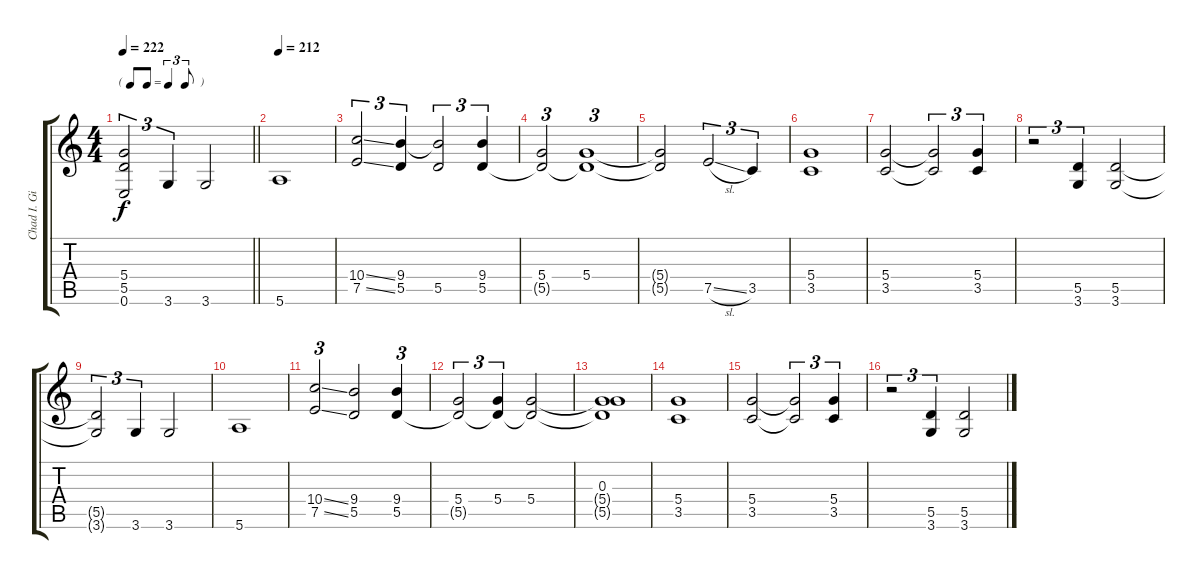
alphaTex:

\track ("Chad I. Ginsburg" "Chad I. Gi") {instrument acousticguitarsteel}
\staff {score tabs}
\tuning (E4 B3 G3 D3 A2 E2) {hide}
\ts (4 4)
\tf triplet8th
\tempo 222
\clef g2
\barLineRight lightlight
\ks c
(5.4{t} 5.5{t} 0.6{t}).2{tu (3 2) dy f} 3.6.4{tu (3 2)} 3.6.2 |
\section ("" "")
\tempo 212
5.6.1 |
(10.4{ss} 7.5{ss}).2{tu (3 2)} (9.4 5.5).4{tu (3 2)} (9.4{t} 5.5).2{tu (3 2)} (9.4 5.5).4{tu (3 2)} |
(5.4 5.5{t}).2{tu (3 2)} (5.4 5.5{t}).1{tu (3 2)} |
(5.4{t} 5.5{t}).2 7.5{sl}.2{tu (3 2)} 3.5.4{tu (3 2)} |
(5.4 3.5).1 |
(5.4 3.5).2 (5.4{t} 3.5{t}).2{tu (3 2)} (5.4 3.5).4{tu (3 2)} |
r.2{tu (3 2)} (5.5 3.6).4{tu (3 2)} (5.5 3.6).2 |
(5.5{t} 3.6{t}).2{tu (3 2)} 3.6.4{tu (3 2)} 3.6.2 |
5.6.1 |
(10.4{ss} 7.5{ss}).2{tu (3 2)} (9.4 5.5).2 (9.4 5.5).4{tu (3 2)} |
(5.4 5.5{t}).2{tu (3 2)} (5.4 5.5{t}).4{tu (3 2)} (5.4 5.5{t}).2 |
(0.3 5.4{t} 5.5{t}).1 |
(5.4 3.5).1 |
(5.4 3.5).2 (5.4{t} 3.5{t}).2{tu (3 2)} (5.4 3.5).4{tu (3 2)} |
r.2{tu (3 2)} (5.5 3.6).4{tu (3 2)} (5.5 3.6).2
